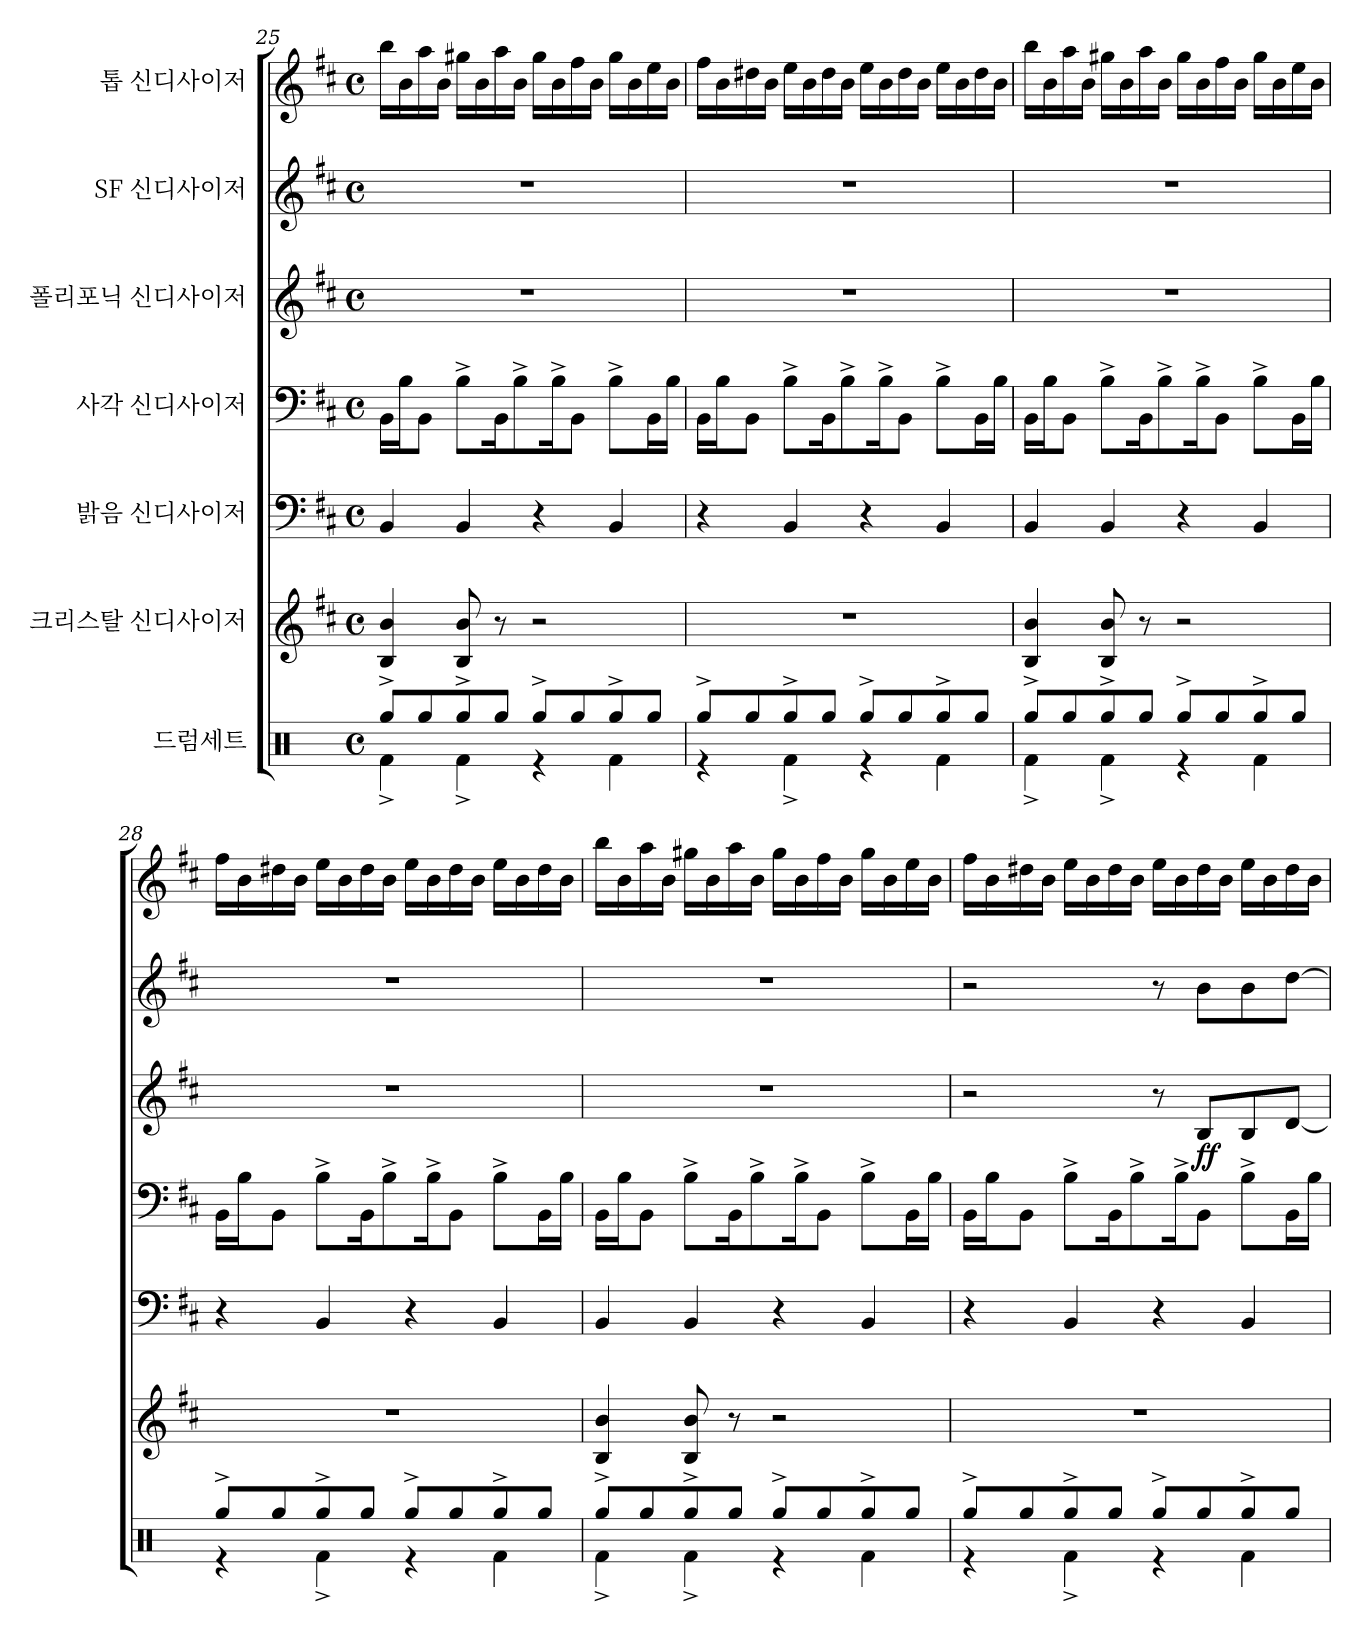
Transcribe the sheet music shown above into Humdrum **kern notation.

**kern	**kern	**kern	**kern	**kern	**dynam	**kern	**kern
*part7	*part6	*part5	*part4	*part3	*part3	*part2	*part1
*staff7	*staff6	*staff5	*staff4	*staff3	*staff3	*staff2	*staff1
*I"드럼세트	*I"크리스탈 신디사이저	*I"밝음 신디사이저	*I"사각 신디사이저	*I"폴리포닉 신디사이저	*	*I"SF 신디사이저	*I"톱 신디사이저
*clefX	*clefG2	*clefF4	*clefF4	*clefG2	*	*clefG2	*clefG2
*k[]	*k[f#c#]	*k[f#c#]	*k[f#c#]	*k[f#c#]	*	*k[f#c#]	*k[f#c#]
*M4/4	*M4/4	*M4/4	*M4/4	*M4/4	*	*M4/4	*M4/4
*met(c)	*met(c)	*met(c)	*met(c)	*met(c)	*	*met(c)	*met(c)
=25	=25	=25	=25	=25	=25	=25	=25
*^	*	*	*	*	*	*	*
8Rgg^/L	4Rf^\	4B/ 4b/	4BB/	16BB\LL	1r	.	1r	16bb\LL
.	.	.	.	16B\J	.	.	.	16b\
8Rgg/	.	.	.	8BB\J	.	.	.	16aa\
.	.	.	.	.	.	.	.	16b\JJ
8Rgg^/	4Rf^\	8B/ 8b/	4BB/	8B^\L	.	.	.	16gg#X\LL
.	.	.	.	.	.	.	.	16b\
8Rgg/J	.	8r	.	16BB\K	.	.	.	16aa\
.	.	.	.	8B^\	.	.	.	16b\JJ
8Rgg^/L	4r	2r	4r	.	.	.	.	16gg#\LL
.	.	.	.	16B^\K	.	.	.	16b\
8Rgg/	.	.	.	8BB\J	.	.	.	16ff#\
.	.	.	.	.	.	.	.	16b\JJ
8Rgg^/	4Rf\	.	4BB/	8B^\L	.	.	.	16gg#\LL
.	.	.	.	.	.	.	.	16b\
8Rgg/J	.	.	.	16BB\L	.	.	.	16ee\
.	.	.	.	16B\JJ	.	.	.	16b\JJ
!!LO:PB:g=z
=26	=26	=26	=26	=26	=26	=26	=26	=26
8Rgg^/L	4r	1r	4r	16BB\LL	1r	.	1r	16ff#\LL
.	.	.	.	16B\J	.	.	.	16b\
8Rgg/	.	.	.	8BB\J	.	.	.	16dd#X\
.	.	.	.	.	.	.	.	16b\JJ
8Rgg^/	4Rf^\	.	4BB/	8B^\L	.	.	.	16ee\LL
.	.	.	.	.	.	.	.	16b\
8Rgg/J	.	.	.	16BB\K	.	.	.	16dd#\
.	.	.	.	8B^\	.	.	.	16b\JJ
8Rgg^/L	4r	.	4r	.	.	.	.	16ee\LL
.	.	.	.	16B^\K	.	.	.	16b\
8Rgg/	.	.	.	8BB\J	.	.	.	16dd#\
.	.	.	.	.	.	.	.	16b\JJ
8Rgg^/	4Rf\	.	4BB/	8B^\L	.	.	.	16ee\LL
.	.	.	.	.	.	.	.	16b\
8Rgg/J	.	.	.	16BB\L	.	.	.	16dd#\
.	.	.	.	16B\JJ	.	.	.	16b\JJ
=27	=27	=27	=27	=27	=27	=27	=27	=27
8Rgg^/L	4Rf^\	4B/ 4b/	4BB/	16BB\LL	1r	.	1r	16bb\LL
.	.	.	.	16B\J	.	.	.	16b\
8Rgg/	.	.	.	8BB\J	.	.	.	16aa\
.	.	.	.	.	.	.	.	16b\JJ
8Rgg^/	4Rf^\	8B/ 8b/	4BB/	8B^\L	.	.	.	16gg#X\LL
.	.	.	.	.	.	.	.	16b\
8Rgg/J	.	8r	.	16BB\K	.	.	.	16aa\
.	.	.	.	8B^\	.	.	.	16b\JJ
8Rgg^/L	4r	2r	4r	.	.	.	.	16gg#\LL
.	.	.	.	16B^\K	.	.	.	16b\
8Rgg/	.	.	.	8BB\J	.	.	.	16ff#\
.	.	.	.	.	.	.	.	16b\JJ
8Rgg^/	4Rf\	.	4BB/	8B^\L	.	.	.	16gg#\LL
.	.	.	.	.	.	.	.	16b\
8Rgg/J	.	.	.	16BB\L	.	.	.	16ee\
.	.	.	.	16B\JJ	.	.	.	16b\JJ
!!LO:PB:g=z
=28	=28	=28	=28	=28	=28	=28	=28	=28
8Rgg^/L	4r	1r	4r	16BB\LL	1r	.	1r	16ff#\LL
.	.	.	.	16B\J	.	.	.	16b\
8Rgg/	.	.	.	8BB\J	.	.	.	16dd#X\
.	.	.	.	.	.	.	.	16b\JJ
8Rgg^/	4Rf^\	.	4BB/	8B^\L	.	.	.	16ee\LL
.	.	.	.	.	.	.	.	16b\
8Rgg/J	.	.	.	16BB\K	.	.	.	16dd#\
.	.	.	.	8B^\	.	.	.	16b\JJ
8Rgg^/L	4r	.	4r	.	.	.	.	16ee\LL
.	.	.	.	16B^\K	.	.	.	16b\
8Rgg/	.	.	.	8BB\J	.	.	.	16dd#\
.	.	.	.	.	.	.	.	16b\JJ
8Rgg^/	4Rf\	.	4BB/	8B^\L	.	.	.	16ee\LL
.	.	.	.	.	.	.	.	16b\
8Rgg/J	.	.	.	16BB\L	.	.	.	16dd#\
.	.	.	.	16B\JJ	.	.	.	16b\JJ
=29	=29	=29	=29	=29	=29	=29	=29	=29
8Rgg^/L	4Rf^\	4B/ 4b/	4BB/	16BB\LL	1r	.	1r	16bb\LL
.	.	.	.	16B\J	.	.	.	16b\
8Rgg/	.	.	.	8BB\J	.	.	.	16aa\
.	.	.	.	.	.	.	.	16b\JJ
8Rgg^/	4Rf^\	8B/ 8b/	4BB/	8B^\L	.	.	.	16gg#X\LL
.	.	.	.	.	.	.	.	16b\
8Rgg/J	.	8r	.	16BB\K	.	.	.	16aa\
.	.	.	.	8B^\	.	.	.	16b\JJ
8Rgg^/L	4r	2r	4r	.	.	.	.	16gg#\LL
.	.	.	.	16B^\K	.	.	.	16b\
8Rgg/	.	.	.	8BB\J	.	.	.	16ff#\
.	.	.	.	.	.	.	.	16b\JJ
8Rgg^/	4Rf\	.	4BB/	8B^\L	.	.	.	16gg#\LL
.	.	.	.	.	.	.	.	16b\
8Rgg/J	.	.	.	16BB\L	.	.	.	16ee\
.	.	.	.	16B\JJ	.	.	.	16b\JJ
!!LO:PB:g=z
=30	=30	=30	=30	=30	=30	=30	=30	=30
8Rgg^/L	4r	1r	4r	16BB\LL	2r	.	2r	16ff#\LL
.	.	.	.	16B\J	.	.	.	16b\
8Rgg/	.	.	.	8BB\J	.	.	.	16dd#X\
.	.	.	.	.	.	.	.	16b\JJ
8Rgg^/	4Rf^\	.	4BB/	8B^\L	.	.	.	16ee\LL
.	.	.	.	.	.	.	.	16b\
8Rgg/J	.	.	.	16BB\K	.	.	.	16dd#\
.	.	.	.	8B^\	.	.	.	16b\JJ
8Rgg^/L	4r	.	4r	.	8r	.	8r	16ee\LL
.	.	.	.	16B^\K	.	.	.	16b\
!	!	!	!	!	!	!LO:DY:b	!	!
8Rgg/	.	.	.	8BB\J	8B/L	ff	8b\L	16dd#\
.	.	.	.	.	.	.	.	16b\JJ
8Rgg^/	4Rf\	.	4BB/	8B^\L	8B/	.	8b\	16ee\LL
.	.	.	.	.	.	.	.	16b\
8Rgg/J	.	.	.	16BB\L	[8d/J	.	[8dd\J	16dd#\
.	.	.	.	16B\JJ	.	.	.	16b\JJ
*v	*v	*	*	*	*	*	*	*
=	=	=	=	=	=	=	=
*-	*-	*-	*-	*-	*-	*-	*-
